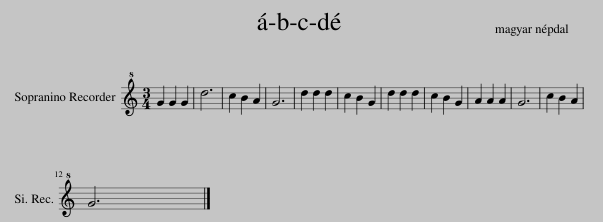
X:1
L:1/8
M:3/4
I:linebreak $
K:C
V:1 treble+8
V:1
 G2 G2 G2 | d6 | c2 B2 A2 | G6 | d2 d2 d2 | %5
 c2 B2 G2 | d2 d2 d2 | c2 B2 G2 | A2 A2 A2 | G6 | %10
 c2 B2 A2 |$ G6 |] %12
